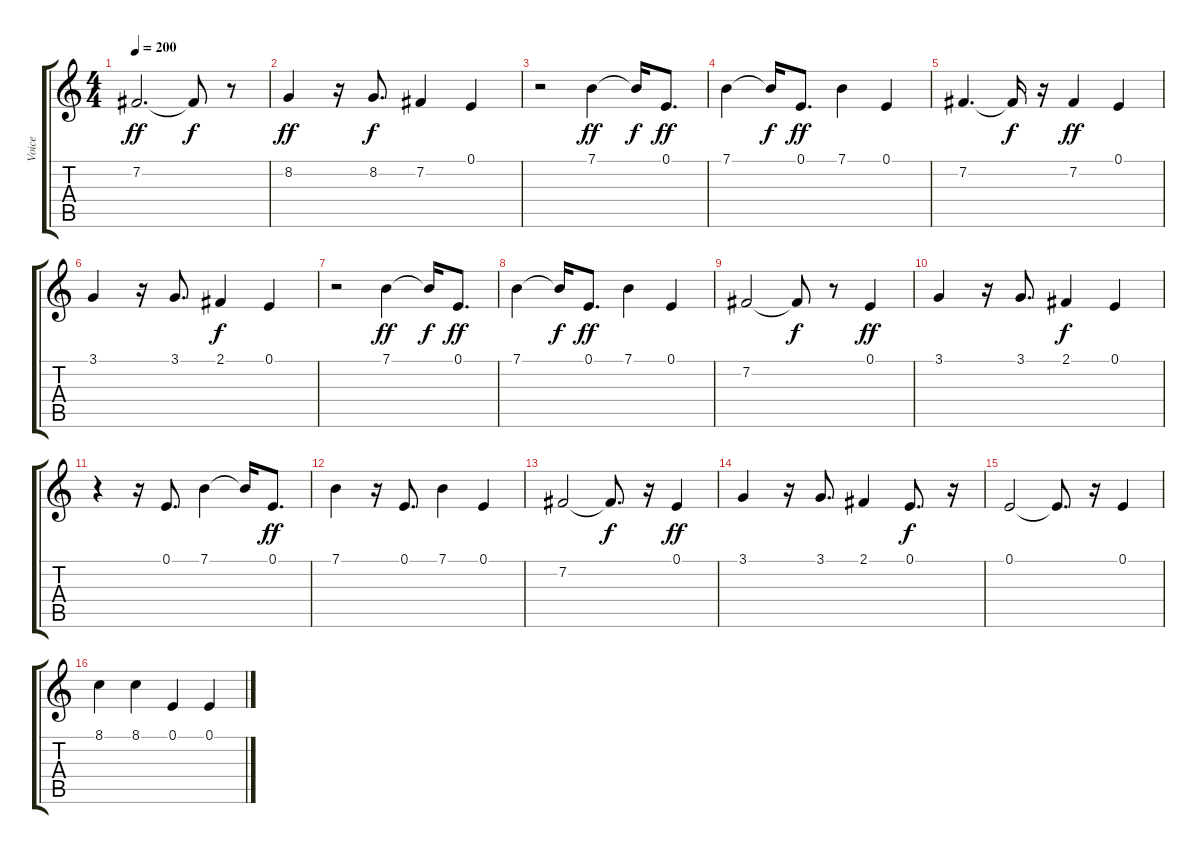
\track ("Voice" "Voice") {instrument flute}
\staff {score tabs}
\tuning (E4 B3 G3 D3 A2 E2) {hide}
\ts (4 4)
\tempo 200
\clef g2
\ks c
7.2.2{d dy ff} 7.2{t}.8{dy f} r.8 |
8.2.4{dy ff} r.16 8.2.8{d dy f} 7.2.4 0.1.4 |
r.2 7.1.4{dy ff} 7.1{t}.16{dy f} 0.1.8{d dy ff} |
7.1.4 7.1{t}.16{dy f} 0.1.8{d dy ff} 7.1.4 0.1.4 |
7.2.4{d} 7.2{t}.16{dy f} r.16 7.2.4{dy ff} 0.1.4 |
3.1.4 r.16 3.1.8{d} 2.1.4{dy f} 0.1.4 |
r.2 7.1.4{dy ff} 7.1{t}.16{dy f} 0.1.8{d dy ff} |
7.1.4 7.1{t}.16{dy f} 0.1.8{d dy ff} 7.1.4 0.1.4 |
7.2.2 7.2{t}.8{dy f} r.8 0.1.4{dy ff} |
3.1.4 r.16 3.1.8{d} 2.1.4{dy f} 0.1.4 |
r.4 r.16 0.1.8{d} 7.1.4 7.1{t}.16 0.1.8{d dy ff} |
7.1.4 r.16 0.1.8{d} 7.1.4 0.1.4 |
7.2.2 7.2{t}.8{d dy f} r.16 0.1.4{dy ff} |
3.1.4 r.16 3.1.8{d} 2.1.4 0.1.8{d dy f} r.16 |
0.1.2 0.1{t}.8{d} r.16 0.1.4 |
8.1.4 8.1.4 0.1.4 0.1.4
